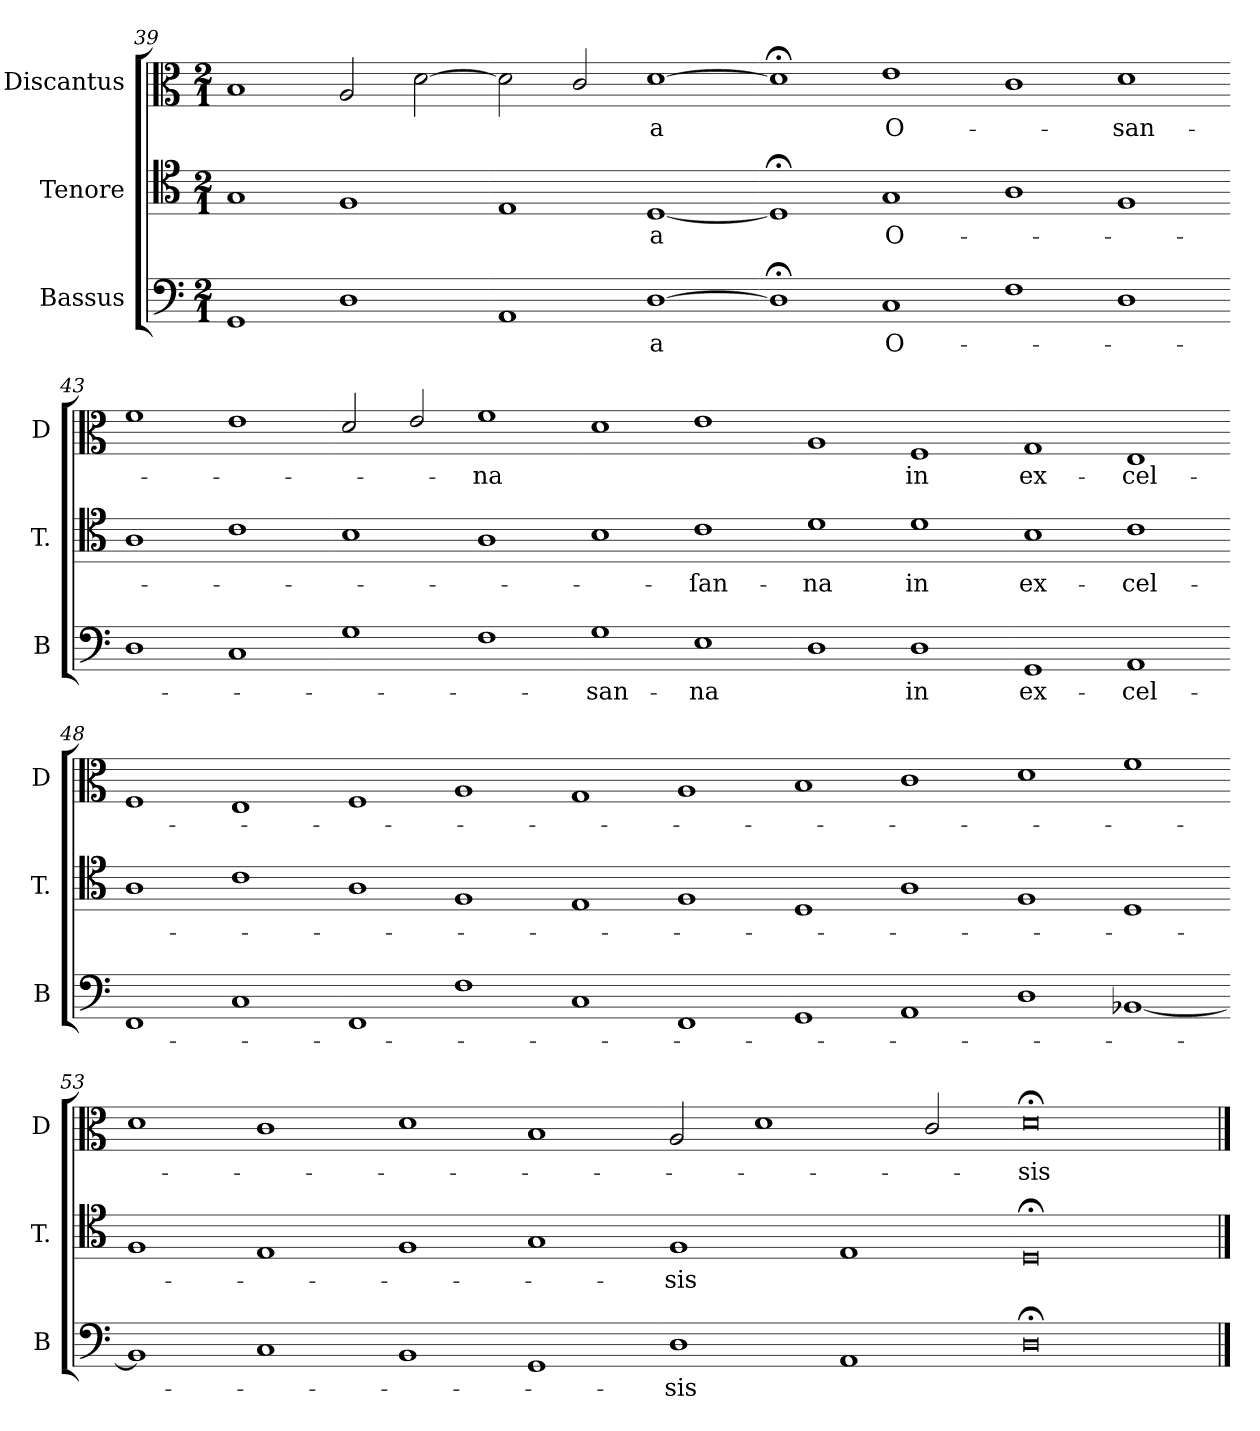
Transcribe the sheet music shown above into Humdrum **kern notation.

**kern	**text	**kern	**text	**kern	**text
*part3	*part3	*part2	*part2	*part1	*part1
*staff3	*staff3	*staff2	*staff2	*staff1	*staff1
*I"Bassus	*	*I"Tenore	*	*I"Discantus	*
*I'B	*	*I'T.	*	*I'D	*
*clefF4	*	*clefC4	*	*clefC3	*
*k[]	*	*k[]	*	*k[]	*
*M2/1	*	*M2/1	*	*M2/1	*
=39	=39	=39	=39	=39	=39
1GG	.	1G	.	1B	.
1D	.	1F	.	2A/	.
.	.	.	.	[2d\	.
=40-	=40-	=40-	=40-	=40-	=40-
1AA	.	1E	.	2d\]	.
.	.	.	.	2c/	.
[1D	-a	[1D	-a	[1d	-a
=41-	=41-	=41-	=41-	=41-	=41-
1D;<]	.	1D;<]	.	1d;]	.
1C	O-	1G	O-	1e	O-
=42-	=42-	=42-	=42-	=42-	=42-
1F	.	1A	.	1c	.
1D	.	1F	.	1d	-san-
=43-	=43-	=43-	=43-	=43-	=43-
1D	.	1A	.	1f	.
1C	.	1c	.	1e	.
=44-	=44-	=44-	=44-	=44-	=44-
1G	.	1B	.	2d/	.
.	.	.	.	2e/	.
1F	.	1A	.	1f	-na
=45-	=45-	=45-	=45-	=45-	=45-
1G	-san-	1B	.	1d	.
1E	-na	1c	-ſan-	1e	.
=46-	=46-	=46-	=46-	=46-	=46-
1D	.	1d	-na	1A	.
1D	in	1d	in	1F	in
=47-	=47-	=47-	=47-	=47-	=47-
1GG	ex-	1B	ex-	1G	ex-
1AA	-cel-	1c	-cel-	1E	-cel-
=48-	=48-	=48-	=48-	=48-	=48-
1FF	.	1A	.	1F	.
1C	.	1c	.	1E	.
=49-	=49-	=49-	=49-	=49-	=49-
1FF	.	1A	.	1F	.
1F	.	1F	.	1A	.
=50-	=50-	=50-	=50-	=50-	=50-
1C	.	1E	.	1G	.
1FF	.	1F	.	1A	.
=51-	=51-	=51-	=51-	=51-	=51-
1GG	.	1D	.	1B	.
1AA	.	1A	.	1c	.
=52-	=52-	=52-	=52-	=52-	=52-
1D	.	1F	.	1d	.
[1BB-	.	1D	.	1f	.
=53-	=53-	=53-	=53-	=53-	=53-
1BB-]	.	1F	.	1d	.
1C	.	1E	.	1c	.
=54-	=54-	=54-	=54-	=54-	=54-
1BB-	.	1F	.	1d	.
1GG	.	1G	.	1B	.
=55-	=55-	=55-	=55-	=55-	=55-
1D	-sis	1F	-sis	2A/	.
.	.	.	.	1d	.
1AA	.	1E	.	.	.
.	.	.	.	2c/	.
=56-	=56-	=56-	=56-	=56-	=56-
0D;<	.	0D;<	.	0d;<	-sis
==	==	==	==	==	==
*-	*-	*-	*-	*-	*-
